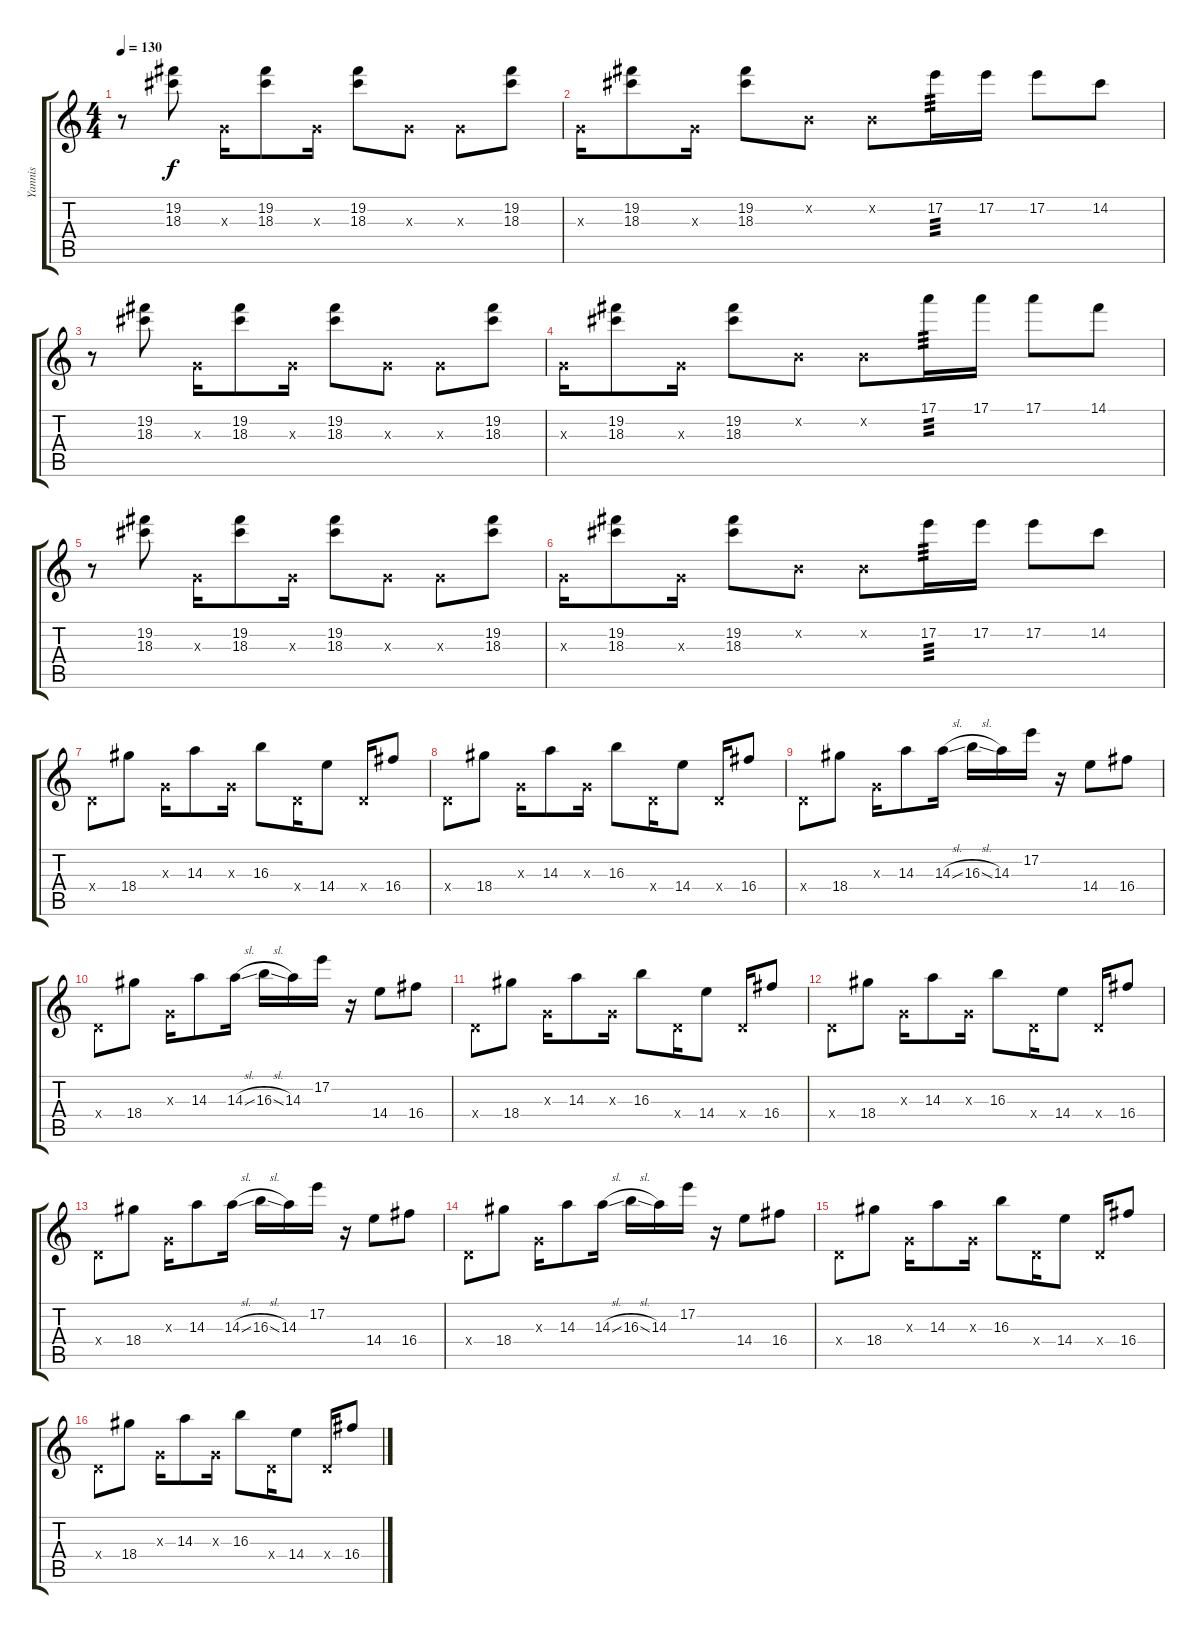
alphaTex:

\track ("Yannis" "Yannis") {instrument electricguitarclean}
\staff {score tabs}
\tuning (E4 B3 G3 D3 A2 E2) {hide}
\ts (4 4)
\tempo 130
\clef g2
\ks c
r.8{dy f} (19.2 18.3).8 0.3{x}.16 (19.2 18.3).8 0.3{x}.16 (19.2 18.3).8 0.3{x}.8 0.3{x}.8 (19.2 18.3).8 |
0.3{x}.16 (19.2 18.3).8 0.3{x}.16 (19.2 18.3).8 0.2{x}.8 0.2{x}.8 17.2.16{tp 3} 17.2.16 17.2.8 14.2.8 |
r.8 (19.2 18.3).8 0.3{x}.16 (19.2 18.3).8 0.3{x}.16 (19.2 18.3).8 0.3{x}.8 0.3{x}.8 (19.2 18.3).8 |
0.3{x}.16 (19.2 18.3).8 0.3{x}.16 (19.2 18.3).8 0.2{x}.8 0.2{x}.8 17.1.16{tp 3} 17.1.16 17.1.8 14.1.8 |
r.8 (19.2 18.3).8 0.3{x}.16 (19.2 18.3).8 0.3{x}.16 (19.2 18.3).8 0.3{x}.8 0.3{x}.8 (19.2 18.3).8 |
0.3{x}.16 (19.2 18.3).8 0.3{x}.16 (19.2 18.3).8 0.2{x}.8 0.2{x}.8 17.2.16{tp 3} 17.2.16 17.2.8 14.2.8 |
0.4{x}.8 18.4.8 0.3{x}.16 14.3.8 0.3{x}.16 16.3.8 0.4{x}.16 14.4.8 0.4{x}.16 16.4.8 |
0.4{x}.8 18.4.8 0.3{x}.16 14.3.8 0.3{x}.16 16.3.8 0.4{x}.16 14.4.8 0.4{x}.16 16.4.8 |
0.4{x}.8 18.4.8 0.3{x}.16 14.3.8 14.3{sl}.16 16.3{sl}.16 14.3.16 17.2.16 r.16 14.4.8 16.4.8 |
0.4{x}.8 18.4.8 0.3{x}.16 14.3.8 14.3{sl}.16 16.3{sl}.16 14.3.16 17.2.16 r.16 14.4.8 16.4.8 |
0.4{x}.8 18.4.8 0.3{x}.16 14.3.8 0.3{x}.16 16.3.8 0.4{x}.16 14.4.8 0.4{x}.16 16.4.8 |
0.4{x}.8 18.4.8 0.3{x}.16 14.3.8 0.3{x}.16 16.3.8 0.4{x}.16 14.4.8 0.4{x}.16 16.4.8 |
0.4{x}.8 18.4.8 0.3{x}.16 14.3.8 14.3{sl}.16 16.3{sl}.16 14.3.16 17.2.16 r.16 14.4.8 16.4.8 |
0.4{x}.8 18.4.8 0.3{x}.16 14.3.8 14.3{sl}.16 16.3{sl}.16 14.3.16 17.2.16 r.16 14.4.8 16.4.8 |
0.4{x}.8 18.4.8 0.3{x}.16 14.3.8 0.3{x}.16 16.3.8 0.4{x}.16 14.4.8 0.4{x}.16 16.4.8 |
0.4{x}.8 18.4.8 0.3{x}.16 14.3.8 0.3{x}.16 16.3.8 0.4{x}.16 14.4.8 0.4{x}.16 16.4.8
